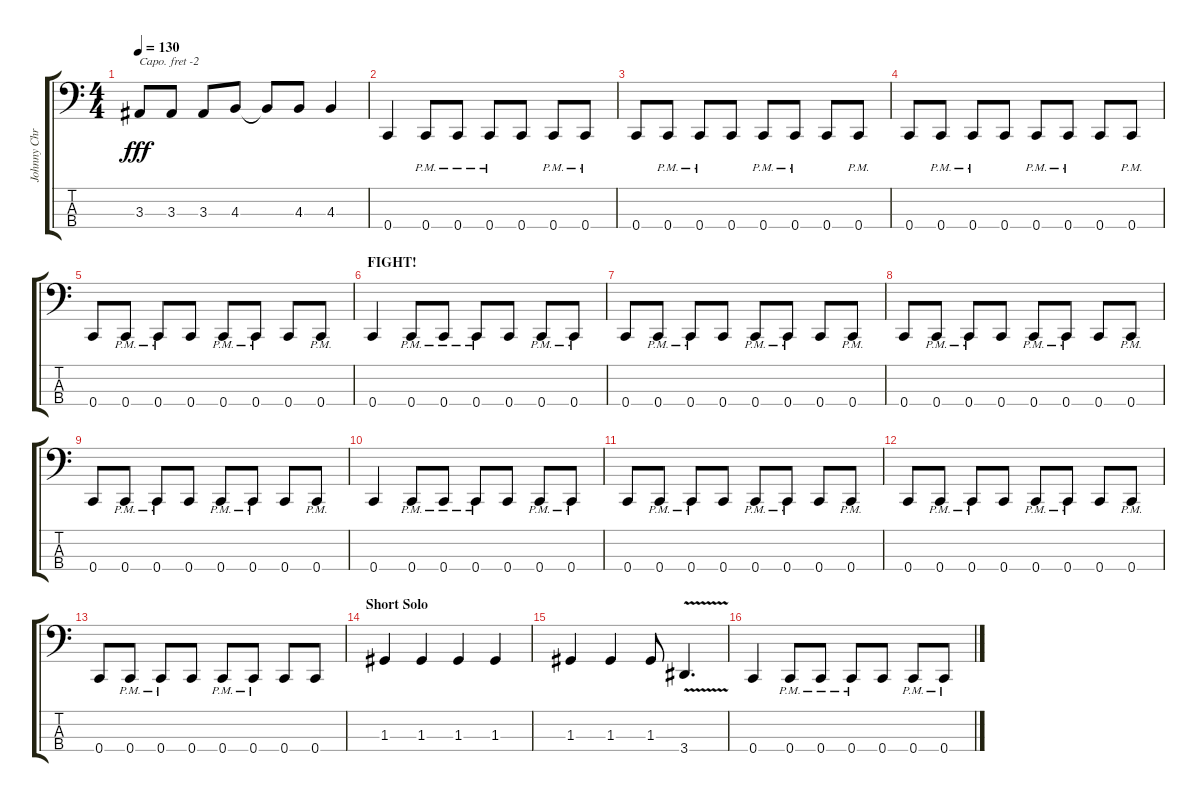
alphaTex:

\track ("Johnny Christ" "Johnny Chr") {instrument electricbasspick}
\staff {score tabs}
\capo -2
\tuning (G2 D2 A1 D1) {hide}
\ts (4 4)
\tempo 130
\clef f4
\ks c
3.3{t}.8{dy fff} 3.3.8 3.3.8 4.3.8 4.3{t}.8 4.3.8 4.3.4 |
0.4.4 0.4{pm}.8 0.4{pm}.8 0.4{pm}.8 0.4.8 0.4{pm}.8 0.4{pm}.8 |
0.4.8 0.4{pm}.8 0.4{pm}.8 0.4.8 0.4{pm}.8 0.4{pm}.8 0.4.8 0.4{pm}.8 |
0.4.8 0.4{pm}.8 0.4{pm}.8 0.4.8 0.4{pm}.8 0.4{pm}.8 0.4.8 0.4{pm}.8 |
0.4.8 0.4{pm}.8 0.4{pm}.8 0.4.8 0.4{pm}.8 0.4{pm}.8 0.4.8 0.4{pm}.8 |
\section ("" "FIGHT!")
0.4.4 0.4{pm}.8 0.4{pm}.8 0.4{pm}.8 0.4.8 0.4{pm}.8 0.4{pm}.8 |
0.4.8 0.4{pm}.8 0.4{pm}.8 0.4.8 0.4{pm}.8 0.4{pm}.8 0.4.8 0.4{pm}.8 |
0.4.8 0.4{pm}.8 0.4{pm}.8 0.4.8 0.4{pm}.8 0.4{pm}.8 0.4.8 0.4{pm}.8 |
0.4.8 0.4{pm}.8 0.4{pm}.8 0.4.8 0.4{pm}.8 0.4{pm}.8 0.4.8 0.4{pm}.8 |
0.4.4 0.4{pm}.8 0.4{pm}.8 0.4{pm}.8 0.4.8 0.4{pm}.8 0.4{pm}.8 |
0.4.8 0.4{pm}.8 0.4{pm}.8 0.4.8 0.4{pm}.8 0.4{pm}.8 0.4.8 0.4{pm}.8 |
0.4.8 0.4{pm}.8 0.4{pm}.8 0.4.8 0.4{pm}.8 0.4{pm}.8 0.4.8 0.4{pm}.8 |
0.4.8 0.4{pm}.8 0.4{pm}.8 0.4.8 0.4{pm}.8 0.4{pm}.8 0.4.8 0.4.8 |
\section ("" "Short Solo")
1.3.4 1.3.4 1.3.4 1.3.4 |
1.3.4 1.3.4 1.3.8 3.4{v}.4{d} |
0.4.4 0.4{pm}.8 0.4{pm}.8 0.4{pm}.8 0.4.8 0.4{pm}.8 0.4{pm}.8
